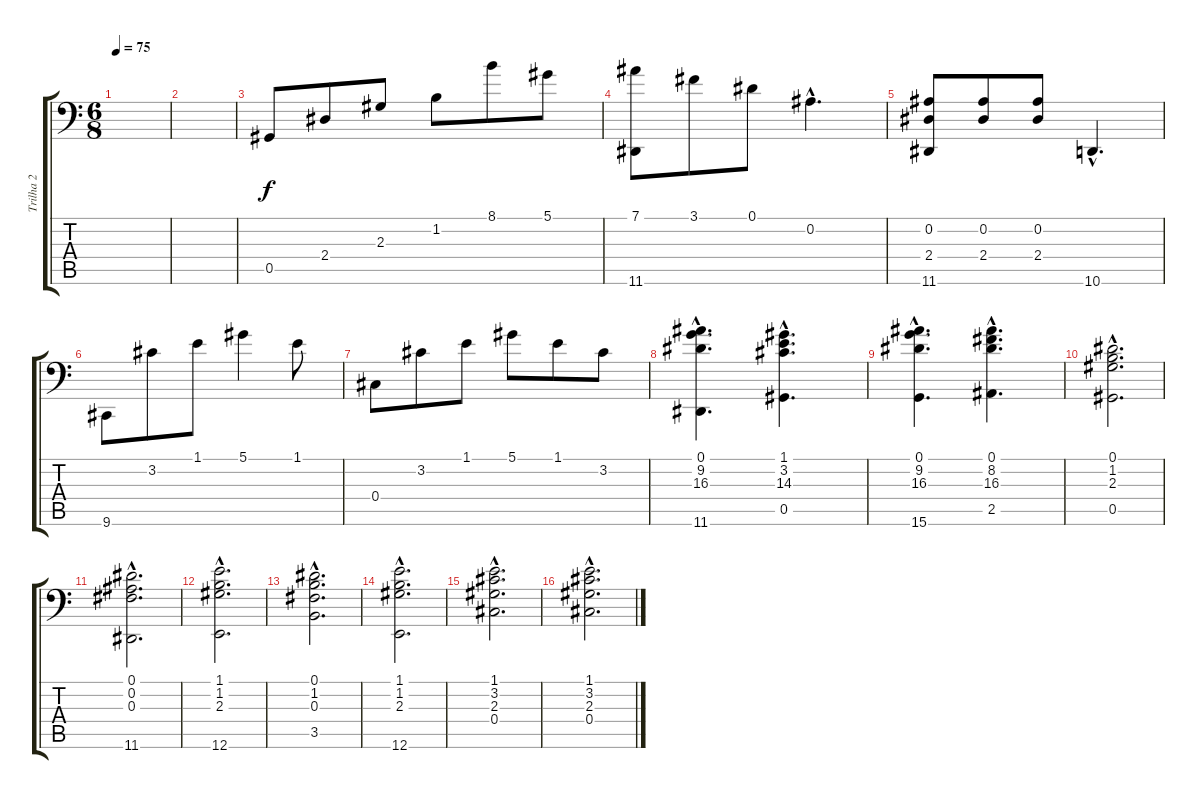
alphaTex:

\track ("Trilha 2" "Trilha 2") {instrument acousticgrandpiano}
\staff {score tabs}
\tuning (Eb4 Bb3 Gb3 Db3 Ab2 E1) {hide}
\ts (6 8)
\tempo 75
\clef f4
\ks c
|
|
0.5.8 2.4.8 2.3.8 1.2.8 8.1.8 5.1.8 |
(7.1 11.6).8 3.1.8 0.1.8 0.2{hac}.4{d} |
(0.2 2.4 11.6).8 (0.2 2.4).8 (0.2 2.4).8 10.6{hac}.4{d} |
9.6.8 3.2.8 1.1.8 5.1.4 1.1.8 |
0.4.8 3.2.8 1.1.8 5.1.8 1.1.8 3.2.8 |
(0.1{hac} 9.2{hac} 16.3{hac} 11.6{hac}).4{d} (1.1{hac} 3.2{hac} 14.3{hac} 0.5{hac}).4{d} |
(0.1{hac} 9.2{hac} 16.3{hac} 15.6{hac}).4{d} (0.1{hac} 8.2{hac} 16.3{hac} 2.5{hac}).4{d} |
(0.1{hac} 1.2{hac} 2.3{hac} 0.5{hac}).2{d} |
(0.1{hac} 0.2{hac} 0.3{hac} 11.6{hac}).2{d} |
(1.1{hac} 1.2{hac} 2.3{hac} 12.6{hac}).2{d} |
(0.1{hac} 1.2{hac} 0.3{hac} 3.5{hac}).2{d} |
(1.1{hac} 1.2{hac} 2.3{hac} 12.6{hac}).2{d} |
(1.1{hac} 3.2{hac} 2.3{hac} 0.4{hac}).2{d} |
(1.1{hac} 3.2{hac} 2.3{hac} 0.4{hac}).2{d}
